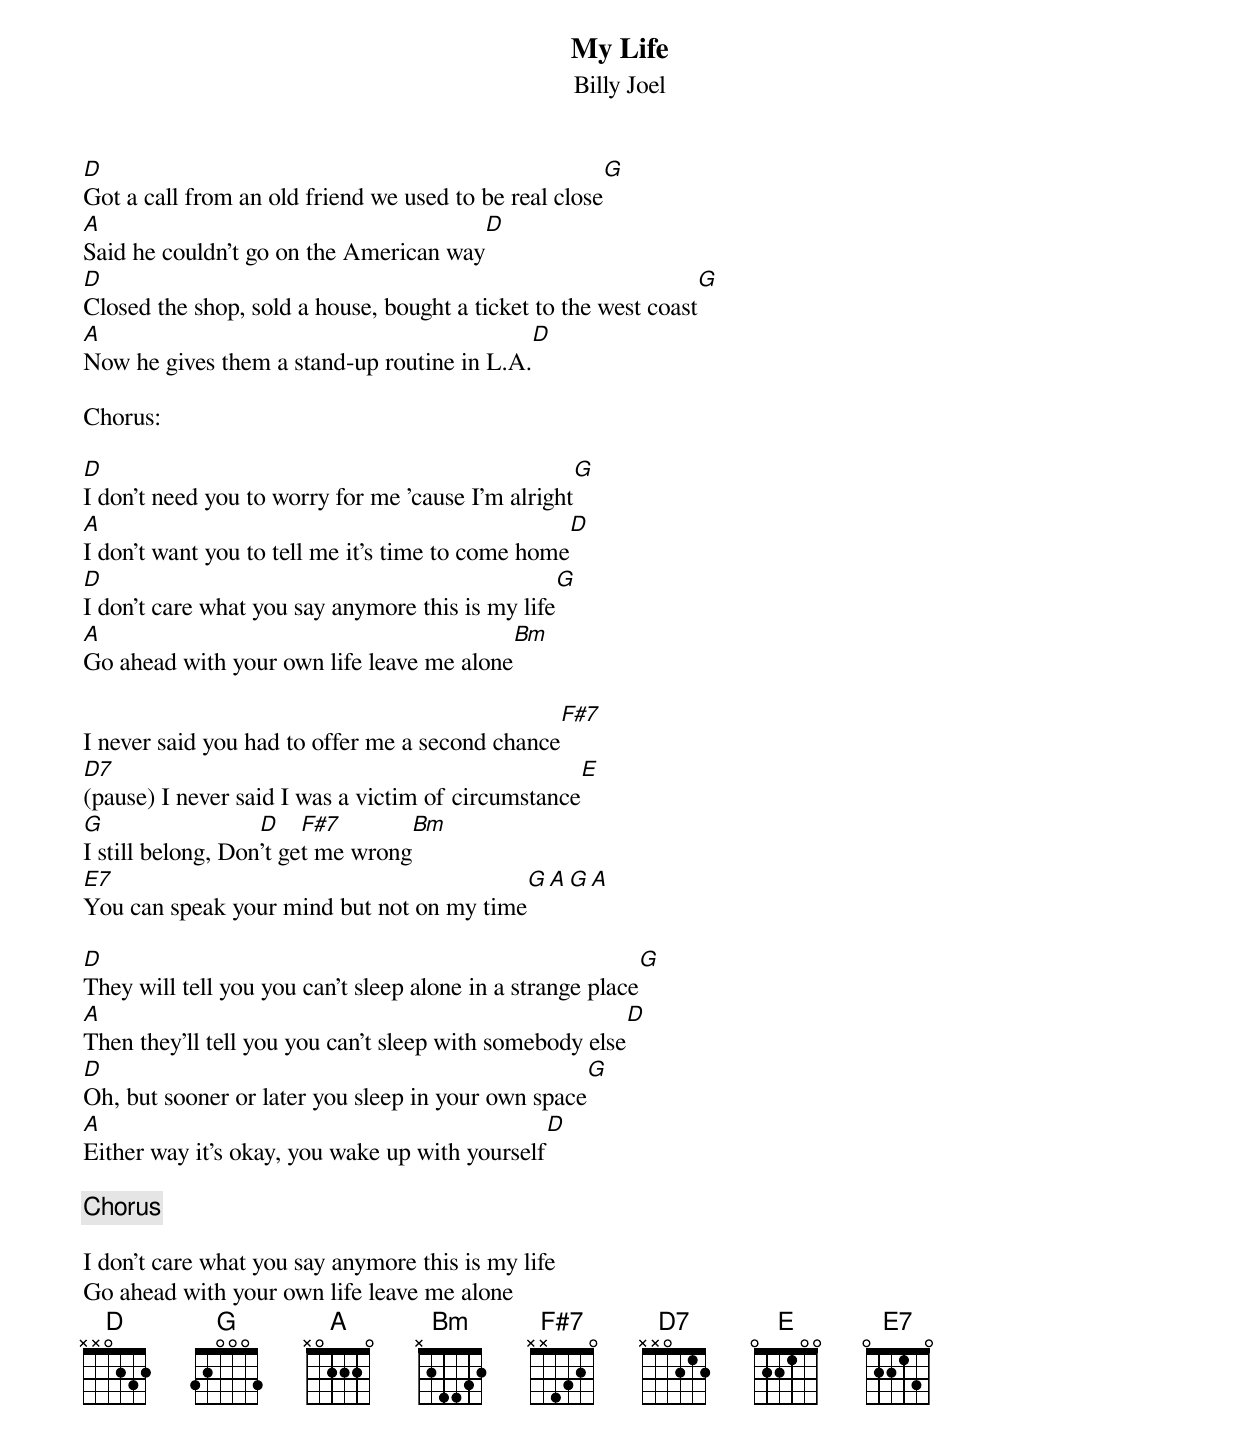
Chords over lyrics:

My Life
Billy Joel

D											G
Got a call from an old friend we used to be real close
A									D
Said he couldn't go on the American way
D													  G
Closed the shop, sold a house, bought a ticket to the west coast
A										  D
Now he gives them a stand-up routine in L.A.

Chorus:

D											 G
I don't need you to worry for me 'cause I'm alright
A											  D
I don't want you to tell me it's time to come home
D										  G
I don't care what you say anymore this is my life
A									 Bm
Go ahead with your own life leave me alone

								   F#7
I never said you had to offer me a second chance
D7										E
(pause) I never said I was a victim of circumstance
G		   D	F#7			   Bm
I still belong, Don't get me wrong
E7							G   A  G  A
You can speak your mind but not on my time

D											   G
They will tell you you can't sleep alone in a strange place
A										            D
Then they'll tell you you can't sleep with somebody else
D										  G
Oh, but sooner or later you sleep in your own space
A										   D
Either way it's okay, you wake up with yourself

[Chorus]

I don't care what you say anymore this is my life
Go ahead with your own life leave me alone
